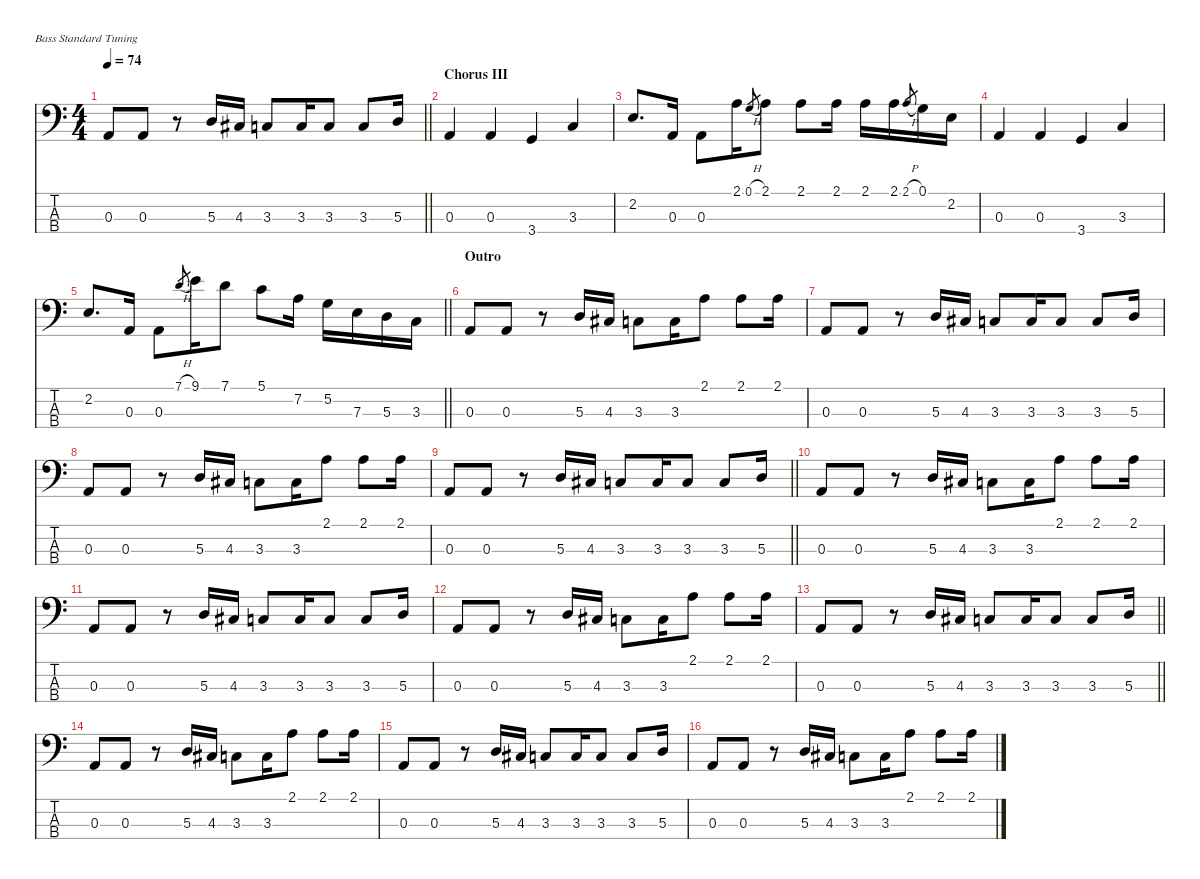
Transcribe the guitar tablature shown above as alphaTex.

\defaultSystemsLayout 4
\hideDynamics
\bracketExtendMode nobrackets
\singleTrackTrackNamePolicy hidden
\multiTrackTrackNamePolicy hidden
\firstSystemTrackNameMode fullname
\firstSystemTrackNameOrientation horizontal
\otherSystemsTrackNameOrientation horizontal
\track ("Geezer Butler" "el.bs.") {instrument electricbassfinger}
\staff {score tabs}
\tuning (G2 D2 A1 E1)
\ts (4 4)
\tempo 74
\clef f4
\barLineRight lightlight
\ks c
0.3.8{dy f beam Up} 0.3.8{beam Up} r.8{beam Up} 5.3.16{beam Up} 4.3{acc #}.16{beam Up} 3.3.8{beam Up} 3.3.16{beam Up} 3.3.8{beam Up} 3.3.8{beam Up} 5.3.16{beam Up} |
\section ("" "Chorus III")
0.3.4{beam Up} 0.3.4{beam Up} 3.4.4{beam Up} 3.3.4{beam Up} |
2.2.8{d beam Up} 0.3.16{beam Up} 0.3.8{beam Down} 2.1.16{beam Down} 0.1{h}.8{gr dy mf beam Up} 2.1.8{dy f beam Down} 2.1.8{beam Down} 2.1.16{beam Down} 2.1.16{beam Down} 2.1.16{beam Down} 2.1{h}.8{gr dy mf beam Up} 0.1.16{dy f beam Down} 2.2.16{beam Down} |
0.3.4{beam Up} 0.3.4{beam Up} 3.4.4{beam Up} 3.3.4{beam Up} |
\barLineRight lightlight
2.2.8{d beam Up} 0.3.16{beam Up} 0.3.8{beam Down} 7.1{h}.8{gr dy mf beam Up} 9.1.16{dy f beam Down} 7.1.8{beam Down} 5.1.8{beam Down} 7.2.16{beam Down} 5.2.16{beam Down} 7.3.16{beam Down} 5.3.16{beam Down} 3.3.16{beam Down} |
\section ("" "Outro")
0.3.8{beam Up} 0.3.8{beam Up} r.8{beam Up} 5.3.16{beam Up} 4.3{acc #}.16{beam Up} 3.3.8{beam Down} 3.3.16{beam Down} 2.1.8{beam Down} 2.1.8{beam Down} 2.1.16{beam Down} |
0.3.8{beam Up} 0.3.8{beam Up} r.8{beam Up} 5.3.16{beam Up} 4.3{acc #}.16{beam Up} 3.3.8{beam Up} 3.3.16{beam Up} 3.3.8{beam Up} 3.3.8{beam Up} 5.3.16{beam Up} |
0.3.8{beam Up} 0.3.8{beam Up} r.8{beam Up} 5.3.16{beam Up} 4.3{acc #}.16{beam Up} 3.3.8{beam Down} 3.3.16{beam Down} 2.1.8{beam Down} 2.1.8{beam Down} 2.1.16{beam Down} |
\barLineRight lightlight
0.3.8{beam Up} 0.3.8{beam Up} r.8{beam Up} 5.3.16{beam Up} 4.3{acc #}.16{beam Up} 3.3.8{beam Up} 3.3.16{beam Up} 3.3.8{beam Up} 3.3.8{beam Up} 5.3.16{beam Up} |
0.3.8{beam Up} 0.3.8{beam Up} r.8{beam Up} 5.3.16{beam Up} 4.3{acc #}.16{beam Up} 3.3.8{beam Down} 3.3.16{beam Down} 2.1.8{beam Down} 2.1.8{beam Down} 2.1.16{beam Down} |
0.3.8{beam Up} 0.3.8{beam Up} r.8{beam Up} 5.3.16{beam Up} 4.3{acc #}.16{beam Up} 3.3.8{beam Up} 3.3.16{beam Up} 3.3.8{beam Up} 3.3.8{beam Up} 5.3.16{beam Up} |
0.3.8{beam Up} 0.3.8{beam Up} r.8{beam Up} 5.3.16{beam Up} 4.3{acc #}.16{beam Up} 3.3.8{beam Down} 3.3.16{beam Down} 2.1.8{beam Down} 2.1.8{beam Down} 2.1.16{beam Down} |
\barLineRight lightlight
0.3.8{beam Up} 0.3.8{beam Up} r.8{beam Up} 5.3.16{beam Up} 4.3{acc #}.16{beam Up} 3.3.8{beam Up} 3.3.16{beam Up} 3.3.8{beam Up} 3.3.8{beam Up} 5.3.16{beam Up} |
0.3.8{beam Up} 0.3.8{beam Up} r.8{beam Up} 5.3.16{beam Up} 4.3{acc #}.16{beam Up} 3.3.8{beam Down} 3.3.16{beam Down} 2.1.8{beam Down} 2.1.8{beam Down} 2.1.16{beam Down} |
0.3.8{beam Up} 0.3.8{beam Up} r.8{beam Up} 5.3.16{beam Up} 4.3{acc #}.16{beam Up} 3.3.8{beam Up} 3.3.16{beam Up} 3.3.8{beam Up} 3.3.8{beam Up} 5.3.16{beam Up} |
0.3.8{beam Up} 0.3.8{beam Up} r.8{beam Up} 5.3.16{beam Up} 4.3{acc #}.16{beam Up} 3.3.8{beam Down} 3.3.16{beam Down} 2.1.8{beam Down} 2.1.8{beam Down} 2.1.16{beam Down}
